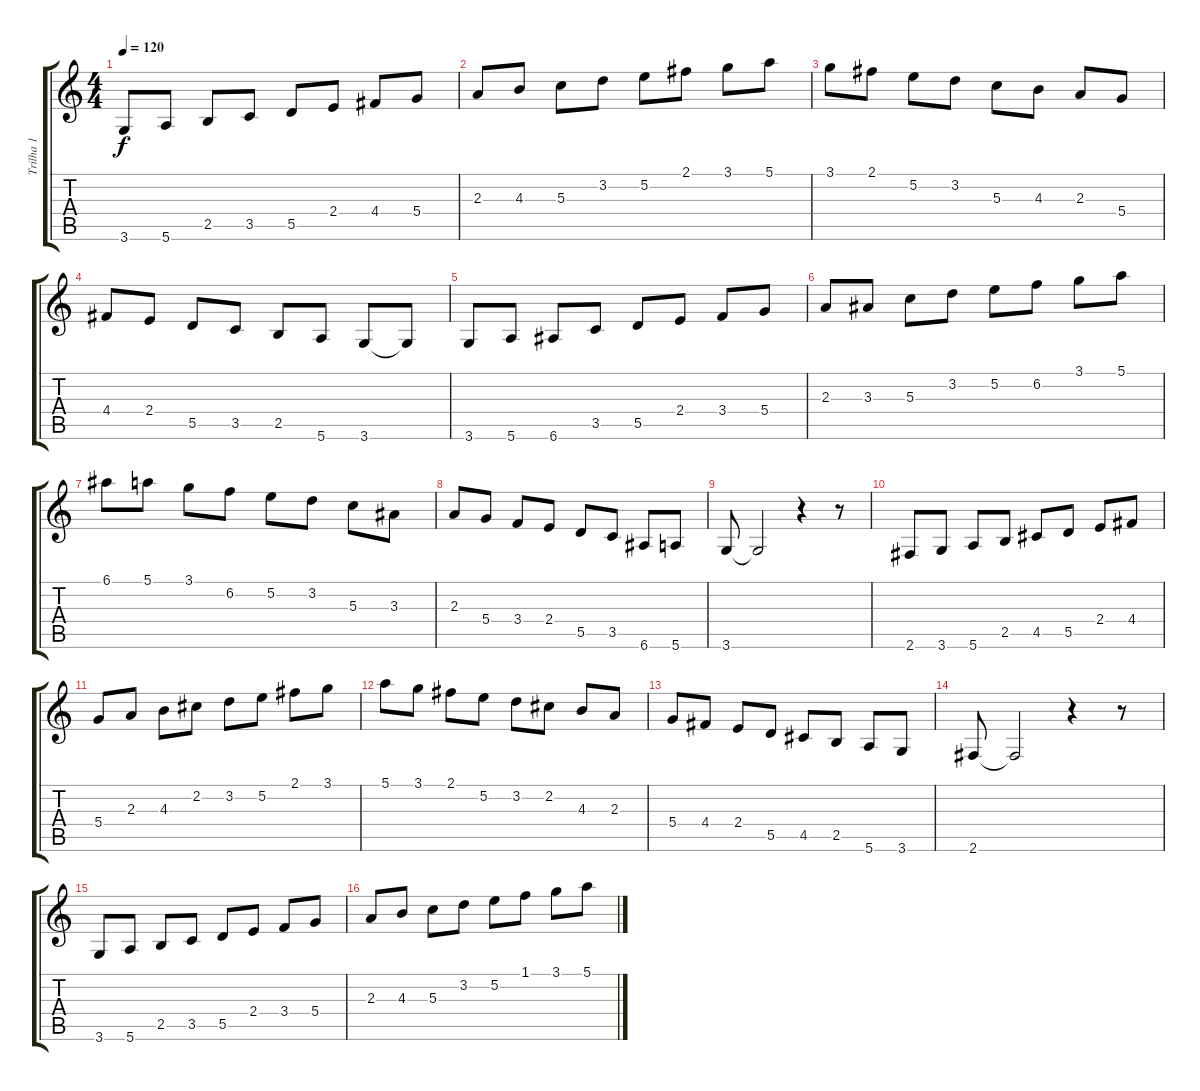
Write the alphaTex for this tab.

\track ("Trilha 1" "Trilha 1") {instrument distortionguitar}
\staff {score tabs}
\tuning (E4 B3 G3 D3 A2 E2) {hide}
\ts (4 4)
\tempo 120
\clef g2
\ks c
3.6.8{dy f instrument distortionguitar} 5.6.8 2.5.8 3.5.8 5.5.8 2.4.8 4.4.8 5.4.8 |
2.3.8 4.3.8 5.3.8 3.2.8 5.2.8 2.1.8 3.1.8 5.1.8 |
3.1.8 2.1.8 5.2.8 3.2.8 5.3.8 4.3.8 2.3.8 5.4.8 |
4.4.8 2.4.8 5.5.8 3.5.8 2.5.8 5.6.8 3.6.8 3.6{t}.8 |
3.6.8 5.6.8 6.6.8 3.5.8 5.5.8 2.4.8 3.4.8 5.4.8 |
2.3.8 3.3.8 5.3.8 3.2.8 5.2.8 6.2.8 3.1.8 5.1.8 |
6.1.8 5.1.8 3.1.8 6.2.8 5.2.8 3.2.8 5.3.8 3.3.8 |
2.3.8 5.4.8 3.4.8 2.4.8 5.5.8 3.5.8 6.6.8 5.6.8 |
3.6.8 3.6{t}.2 r.4 r.8 |
2.6.8 3.6.8 5.6.8 2.5.8 4.5.8 5.5.8 2.4.8 4.4.8 |
5.4.8 2.3.8 4.3.8 2.2.8 3.2.8 5.2.8 2.1.8 3.1.8 |
5.1.8 3.1.8 2.1.8 5.2.8 3.2.8 2.2.8 4.3.8 2.3.8 |
5.4.8 4.4.8 2.4.8 5.5.8 4.5.8 2.5.8 5.6.8 3.6.8 |
2.6.8 2.6{t}.2 r.4 r.8 |
3.6.8 5.6.8 2.5.8 3.5.8 5.5.8 2.4.8 3.4.8 5.4.8 |
2.3.8 4.3.8 5.3.8 3.2.8 5.2.8 1.1.8 3.1.8 5.1.8
